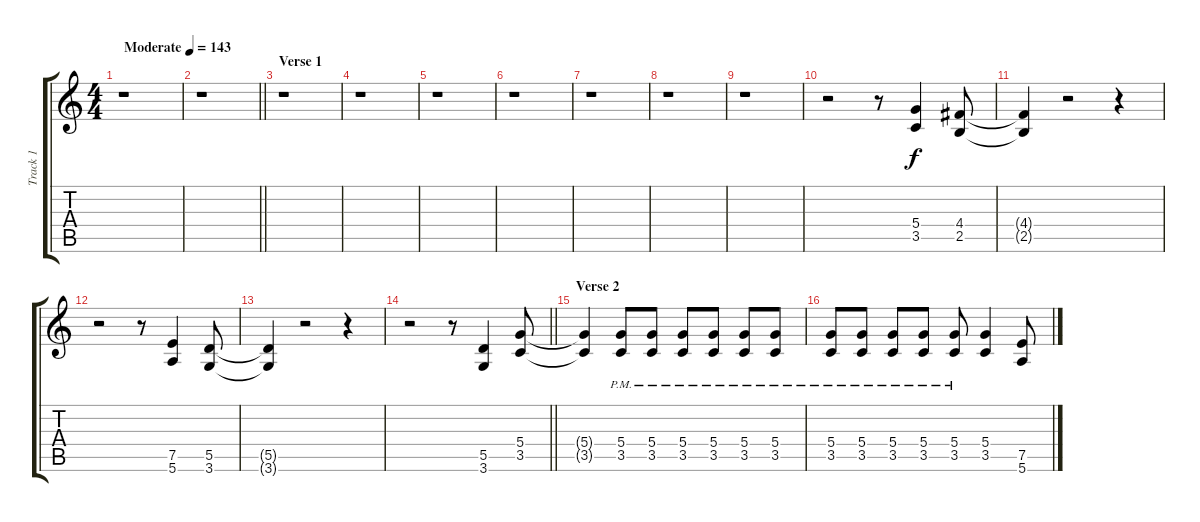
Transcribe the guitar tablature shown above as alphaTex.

\track ("Track 1" "Track 1") {instrument overdrivenguitar}
\staff {score tabs}
\tuning (E4 B3 G3 D3 A2 E2) {hide}
\ts (4 4)
\tempo (143 "Moderate")
\clef g2
\ks c
r.1{dy f instrument overdrivenguitar} |
\barLineRight lightlight
r.1 |
\section ("" "Verse 1")
r.1 |
r.1 |
r.1 |
r.1 |
r.1 |
r.1 |
r.1 |
r.2 r.8 (5.4 3.5).4 (4.4 2.5).8 |
(4.4{t} 2.5{t}).4 r.2 r.4 |
r.2 r.8 (7.5 5.6).4 (5.5 3.6).8 |
(5.5{t} 3.6{t}).4 r.2 r.4 |
\barLineRight lightlight
r.2 r.8 (5.5 3.6).4 (5.4 3.5).8 |
\section ("" "Verse 2")
(5.4{t} 3.5{t}).4 (5.4{pm} 3.5{pm}).8 (5.4{pm} 3.5{pm}).8 (5.4{pm} 3.5{pm}).8 (5.4{pm} 3.5{pm}).8 (5.4{pm} 3.5{pm}).8 (5.4{pm} 3.5{pm}).8 |
(5.4{pm} 3.5{pm}).8 (5.4{pm} 3.5{pm}).8 (5.4{pm} 3.5{pm}).8 (5.4{pm} 3.5{pm}).8 (5.4{pm} 3.5{pm}).8 (5.4 3.5).4 (7.5 5.6).8
